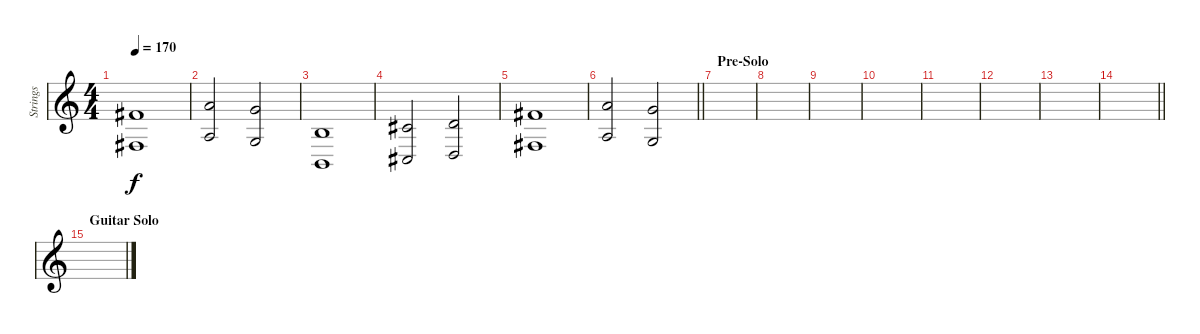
\track ("Strings" "Strings") {instrument stringensemble1}
\staff {score}
\tuning (Eb4 Bb3 Gb3 Db3 Ab2 Eb2) {hide}
\ts (4 4)
\tempo 170
\clef g2
\ks c
(12.3 10.5).1{dy f} |
(15.3 13.5).2 (13.3 11.5).2 |
(5.3 3.5).1 |
(7.3 5.5).2 (8.3 6.5).2 |
(12.3 10.5).1 |
\barLineRight lightlight
(15.3 13.5).2 (13.3 11.5).2 |
\section ("" "Pre-Solo")
|
|
|
|
|
|
|
\barLineRight lightlight
|
\section ("" "Guitar Solo")
